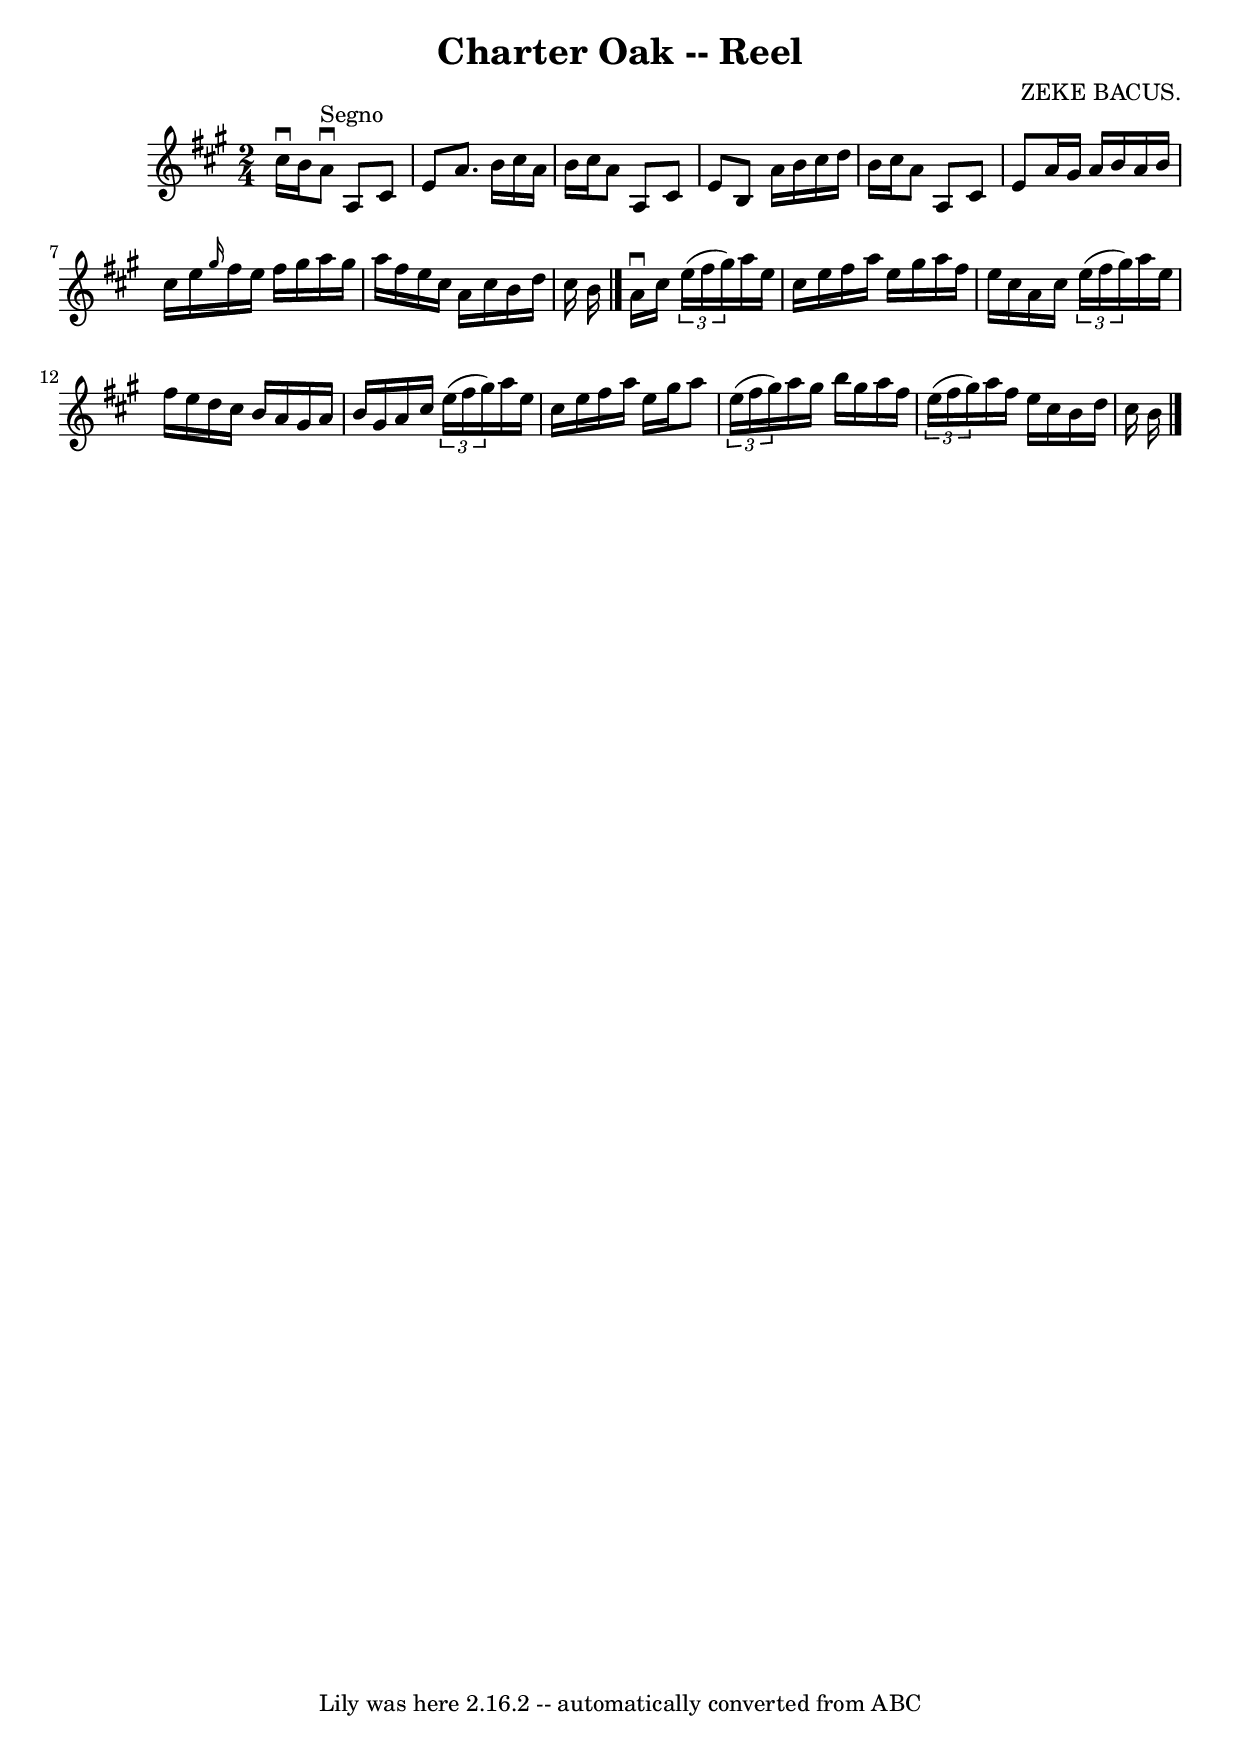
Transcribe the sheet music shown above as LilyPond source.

\version "2.16.2"
\include "Mammoth.ily"
\header {
  %% book = "Ryan's Mammoth Collection"
  composer = "ZEKE BACUS."
  crossRefNumber = "1"
  footnotes = "\\\\354"
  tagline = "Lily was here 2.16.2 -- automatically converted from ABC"
  title = "Charter Oak -- Reel"

}
voicedefault =  {


  \time 2/4 
  \key a \major cis''16^\downbow b'16    |
  a'8 
  ^"Segno"^\downbow a8 cis'8 e'8    |
  a'8. b'16 cis''16    
  a'16 b'16 cis''16    |
  a'8 a8 cis'8 e'8    |
  
  b8 a'16 b'16 cis''16 d''16 b'16 cis''16    |
  a'8   
  a8 cis'8 e'8    |
  a'16 gis'16 a'16 b'16 a'16    
  b'16 cis''16 e''16    |
  \grace { gis''16  
	 } fis''16 e''16  
  fis''16 gis''16 a''16 gis''16 a''16 fis''16    |
  
  e''16 cis''16 a'16 cis''16 b'16 d''16 cis''16 b'16    
  \bar "|." a'16^\downbow cis''16    \times 2/3 { e''16 (fis''16    
						  gis''16) 
						} a''16 e''16 cis''16 e''16    |
  fis''16    
  a''16 e''16 gis''16 a''16 fis''16 e''16 cis''16    |
  
  a'16 cis''16    \times 2/3 { e''16 (fis''16 gis''16) 
			     } a''16    
  e''16 fis''16 e''16    |
  d''16 cis''16 b'16 a'16    
  gis'16 a'16 b'16 gis'16    |
  a'16 cis''16    
  \times 2/3 { e''16 (fis''16 gis''16) 
	     } a''16 e''16 cis''16   
  e''16    |
  fis''16 a''16 e''16 gis''16 a''8    
  \times 2/3 { e''16 (fis''16 gis''16) 
	     }   |
  a''16 gis''16 
  b''16 gis''16 a''16 fis''16    \times 2/3 { e''16 (fis''16    
					      gis''16) 
					    }   |
  a''16 fis''16 e''16 cis''16 b'16    
  d''16 cis''16 b'16        \bar "|."   

}

\score{
  <<

    \context Staff="default"
    {
      \voicedefault 
      
    }

  >>
  \layout {
    
  }
  \midi {
  }

}
